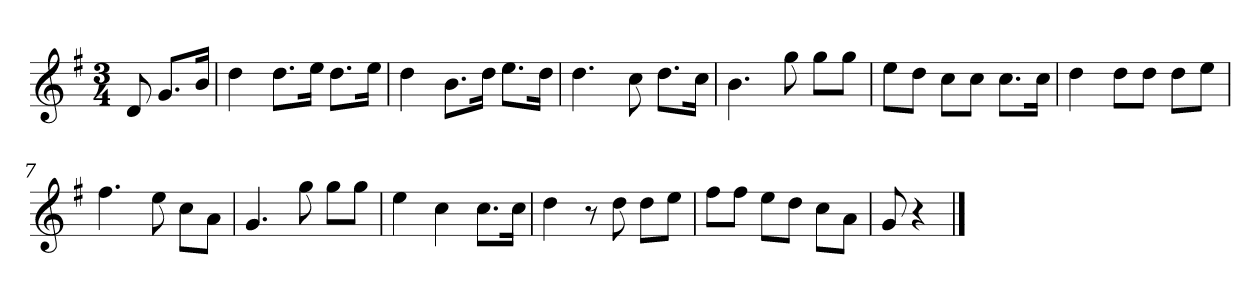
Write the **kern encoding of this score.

**kern
*part1
*staff1
*k[f#]
*M3/4
*MM120
=
8d
8.gL
16bJk
=1
4dd
8.ddL
16eeJk
8.ddL
16eeJk
=2
4dd
8.bL
16ddJk
8.eeL
16ddJk
=3
4.dd
8cc
8.ddL
16ccJk
=4
4.b
8gg
8ggL
8ggJ
=5
8eeL
8ddJ
8ccL
8ccJ
8.ccL
16ccJk
=6
4dd
8ddL
8ddJ
8ddL
8eeJ
=7
4.ff#
8ee
8ccL
8aJ
=8
4.g
8gg
8ggL
8ggJ
=9
4ee
4cc
8.ccL
16ccJk
=10
4dd
8r
8dd
8ddL
8eeJ
=11
8ff#L
8ff#J
8eeL
8ddJ
8ccL
8aJ
=12
8g
4r
==
*-
